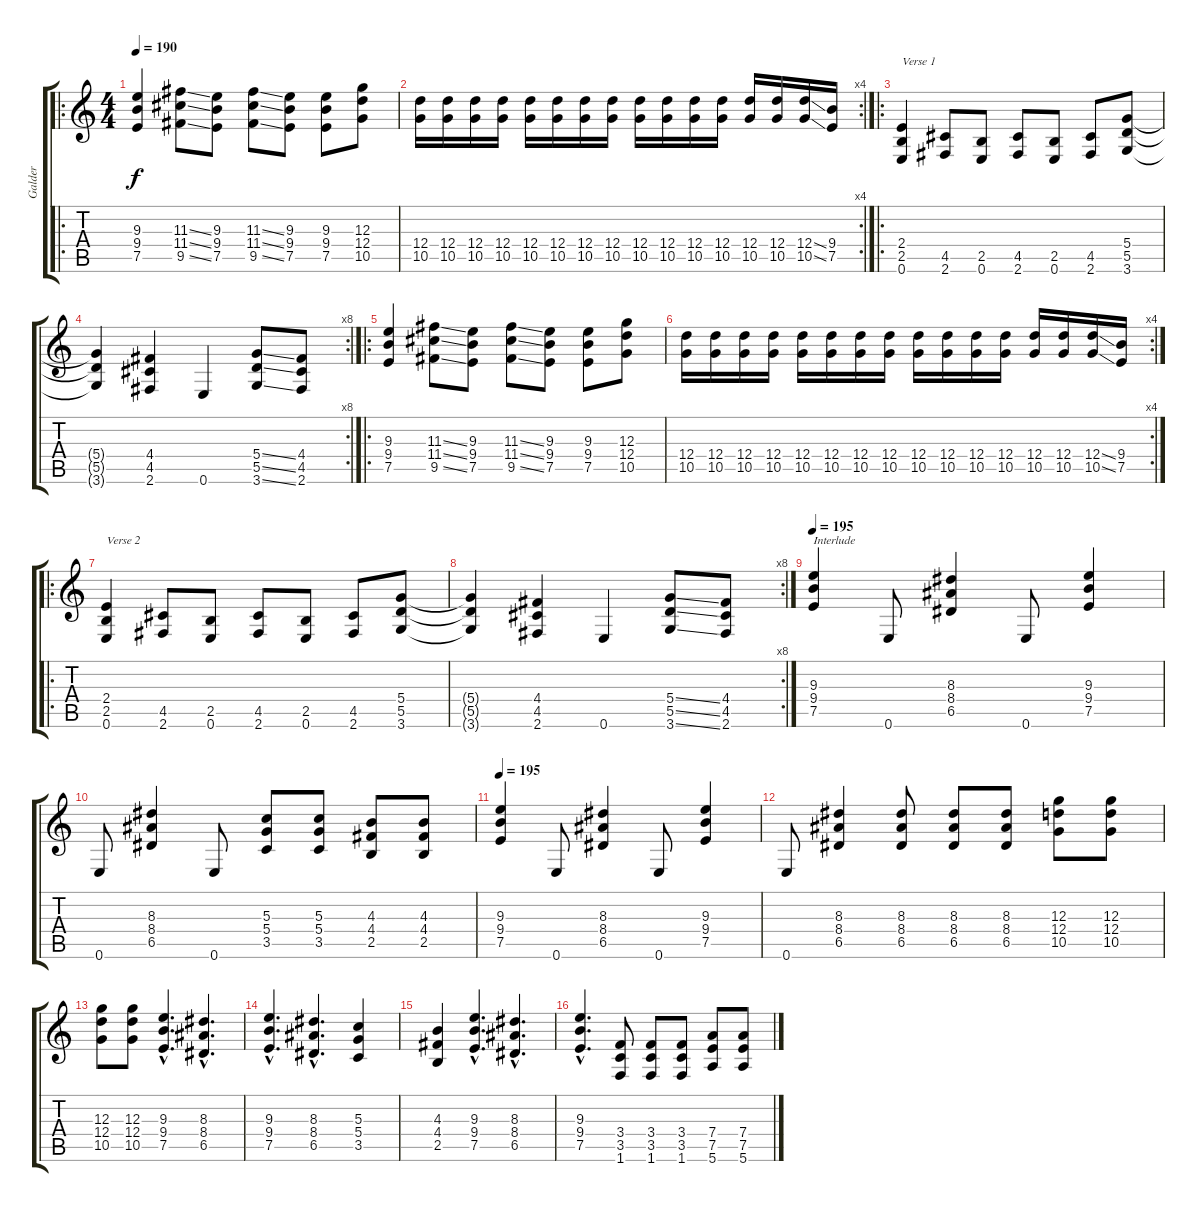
\track ("Galder" "Galder") {instrument distortionguitar}
\staff {score tabs}
\tuning (E4 B3 G3 D3 A2 E2) {hide}
\ro
\ts (4 4)
\tempo 190
\clef g2
\ks c
(9.3 9.4 7.5).4{dy f instrument distortionguitar} (11.3{ss} 11.4{ss} 9.5{ss}).8 (9.3 9.4 7.5).8 (11.3{ss} 11.4{ss} 9.5{ss}).8 (9.3 9.4 7.5).8 (9.3 9.4 7.5).8 (12.3 12.4 10.5).8 |
\rc 4
(12.4 10.5).16 (12.4 10.5).16 (12.4 10.5).16 (12.4 10.5).16 (12.4 10.5).16 (12.4 10.5).16 (12.4 10.5).16 (12.4 10.5).16 (12.4 10.5).16 (12.4 10.5).16 (12.4 10.5).16 (12.4 10.5).16 (12.4 10.5).16 (12.4 10.5).16 (12.4{ss} 10.5{ss}).16 (9.4 7.5).16 |
\ro
(2.4 2.5 0.6).4{txt "Verse 1"} (4.5 2.6).8 (2.5 0.6).8 (4.5 2.6).8 (2.5 0.6).8 (4.5 2.6).8 (5.4 5.5 3.6).8 |
\rc 8
(5.4{t} 5.5{t} 3.6{t}).4 (4.4 4.5 2.6).4 0.6.4 (5.4{ss} 5.5{ss} 3.6{ss}).8 (4.4 4.5 2.6).8 |
\ro
(9.3 9.4 7.5).4 (11.3{ss} 11.4{ss} 9.5{ss}).8 (9.3 9.4 7.5).8 (11.3{ss} 11.4{ss} 9.5{ss}).8 (9.3 9.4 7.5).8 (9.3 9.4 7.5).8 (12.3 12.4 10.5).8 |
\rc 4
(12.4 10.5).16 (12.4 10.5).16 (12.4 10.5).16 (12.4 10.5).16 (12.4 10.5).16 (12.4 10.5).16 (12.4 10.5).16 (12.4 10.5).16 (12.4 10.5).16 (12.4 10.5).16 (12.4 10.5).16 (12.4 10.5).16 (12.4 10.5).16 (12.4 10.5).16 (12.4{ss} 10.5{ss}).16 (9.4 7.5).16 |
\ro
(2.4 2.5 0.6).4{txt "Verse 2"} (4.5 2.6).8 (2.5 0.6).8 (4.5 2.6).8 (2.5 0.6).8 (4.5 2.6).8 (5.4 5.5 3.6).8 |
\rc 8
(5.4{t} 5.5{t} 3.6{t}).4 (4.4 4.5 2.6).4 0.6.4 (5.4{ss} 5.5{ss} 3.6{ss}).8 (4.4 4.5 2.6).8 |
\tempo 195
(9.3 9.4 7.5).4{txt "Interlude"} 0.6.8 (8.3 8.4 6.5).4 0.6.8 (9.3 9.4 7.5).4 |
0.6.8 (8.3 8.4 6.5).4 0.6.8 (5.3 5.4 3.5).8 (5.3 5.4 3.5).8 (4.3 4.4 2.5).8 (4.3 4.4 2.5).8 |
\tempo 195
(9.3 9.4 7.5).4 0.6.8 (8.3 8.4 6.5).4 0.6.8 (9.3 9.4 7.5).4 |
0.6.8 (8.3 8.4 6.5).4 (8.3 8.4 6.5).8 (8.3 8.4 6.5).8 (8.3 8.4 6.5).8 (12.3 12.4 10.5).8 (12.3 12.4 10.5).8 |
(12.3 12.4 10.5).8 (12.3 12.4 10.5).8 (9.3{hac} 9.4{hac} 7.5{hac}).4{d} (8.3{hac} 8.4{hac} 6.5{hac}).4{d} |
(9.3{hac} 9.4{hac} 7.5{hac}).4{d} (8.3{hac} 8.4{hac} 6.5{hac}).4{d} (5.3 5.4 3.5).4 |
(4.3 4.4 2.5).4 (9.3{hac} 9.4{hac} 7.5{hac}).4{d} (8.3{hac} 8.4{hac} 6.5{hac}).4{d} |
(9.3{hac} 9.4{hac} 7.5{hac}).4{d} (3.4 3.5 1.6).8 (3.4 3.5 1.6).8 (3.4 3.5 1.6).8 (7.4 7.5 5.6).8 (7.4 7.5 5.6).8
